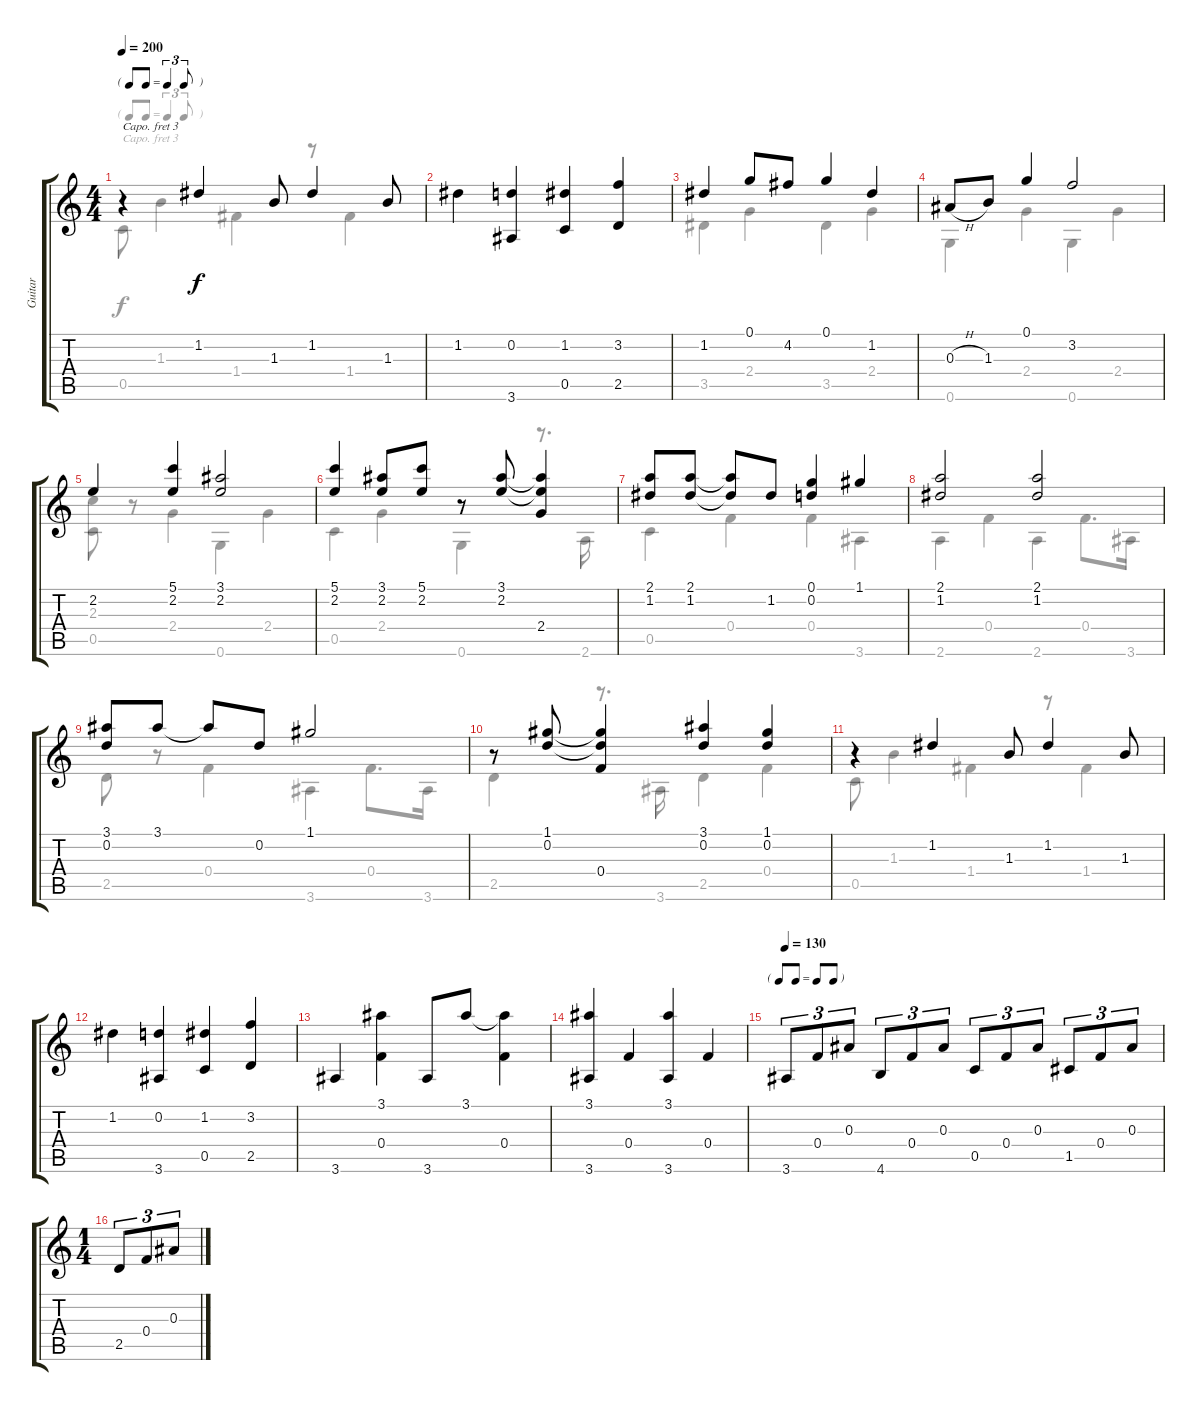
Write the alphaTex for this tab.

\track ("Guitar" "Guitar") {instrument acousticguitarsteel}
\staff {score tabs}
\capo 3
\tuning (E4 B3 G3 D3 A2 E2) {hide}
\voice
\ts (4 4)
\tf triplet8th
\tempo 200
\clef g2
\ks c
r.4{dy f} 1.2.4 1.3.8 1.2.4 1.3.8 |
1.2.4 (0.2 3.6).4 (1.2 0.5).4 (3.2 2.5).4 |
1.2.4 0.1.8 4.2.8 0.1.4 1.2.4 |
0.3{h}.8 1.3.8 0.1.4 3.2.2 |
2.2.4 (5.1 2.2).4 (3.1 2.2).2 |
(5.1 2.2).4 (3.1 2.2).8 (5.1 2.2).8 r.8 (3.1 2.2).8 (3.1{t} 2.2{t} 2.4).4 |
(2.1 1.2).8 (2.1 1.2).8 (2.1{t} 1.2{t}).8 1.2.8 (0.1 0.2).4 1.1.4 |
(2.1 1.2).2 (2.1 1.2).2 |
(3.1 0.2).8 3.1.8 3.1{t}.8 0.2.8 1.1.2 |
r.8 (1.1 0.2).8 (1.1{t} 0.2{t} 0.4).4 (3.1 0.2).4 (1.1 0.2).4 |
r.4 1.2.4 1.3.8 1.2.4 1.3.8 |
1.2.4 (0.2 3.6).4 (1.2 0.5).4 (3.2 2.5).4 |
3.6.4 (3.1 0.4).4 3.6.8 3.1.8 (3.1{t} 0.4).4 |
(3.1 3.6).4 0.4.4 (3.1 3.6).4 0.4.4 |
\tf none
\tempo 130
3.6.8{tu (3 2)} 0.4.8{tu (3 2)} 0.3.8{tu (3 2)} 4.6.8{tu (3 2)} 0.4.8{tu (3 2)} 0.3.8{tu (3 2)} 0.5.8{tu (3 2)} 0.4.8{tu (3 2)} 0.3.8{tu (3 2)} 1.5.8{tu (3 2)} 0.4.8{tu (3 2)} 0.3.8{tu (3 2)} |
\ts (1 4)
2.5.8{tu (3 2)} 0.4.8{tu (3 2)} 0.3.8{tu (3 2)}
\voice
\clef g2
\ottava regular
\simile none
\ks c
0.5.8{dy f} 1.3.4 1.4.4 r.8 1.4.4 |
|
3.5.4 2.4.4 3.5.4 2.4.4 |
0.6.4 2.4.4 0.6.4 2.4.4 |
(2.3 0.5).8 r.8 2.4.4 0.6.4 2.4.4 |
0.5.4 2.4.4 0.6.4 r.8{d} 2.6.16 |
0.5.4 0.4.4 0.4.4 3.6.4 |
2.6.4 0.4.4 2.6.4 0.4.8{d} 3.6.16 |
2.5.8 r.8 0.4.4 3.6.4 0.4.8{d} 3.6.16 |
2.5.4 r.8{d} 3.6.16 2.5.4 0.4.4 |
0.5.8 1.3.4 1.4.4 r.8 1.4.4 |
|
|
|
|
